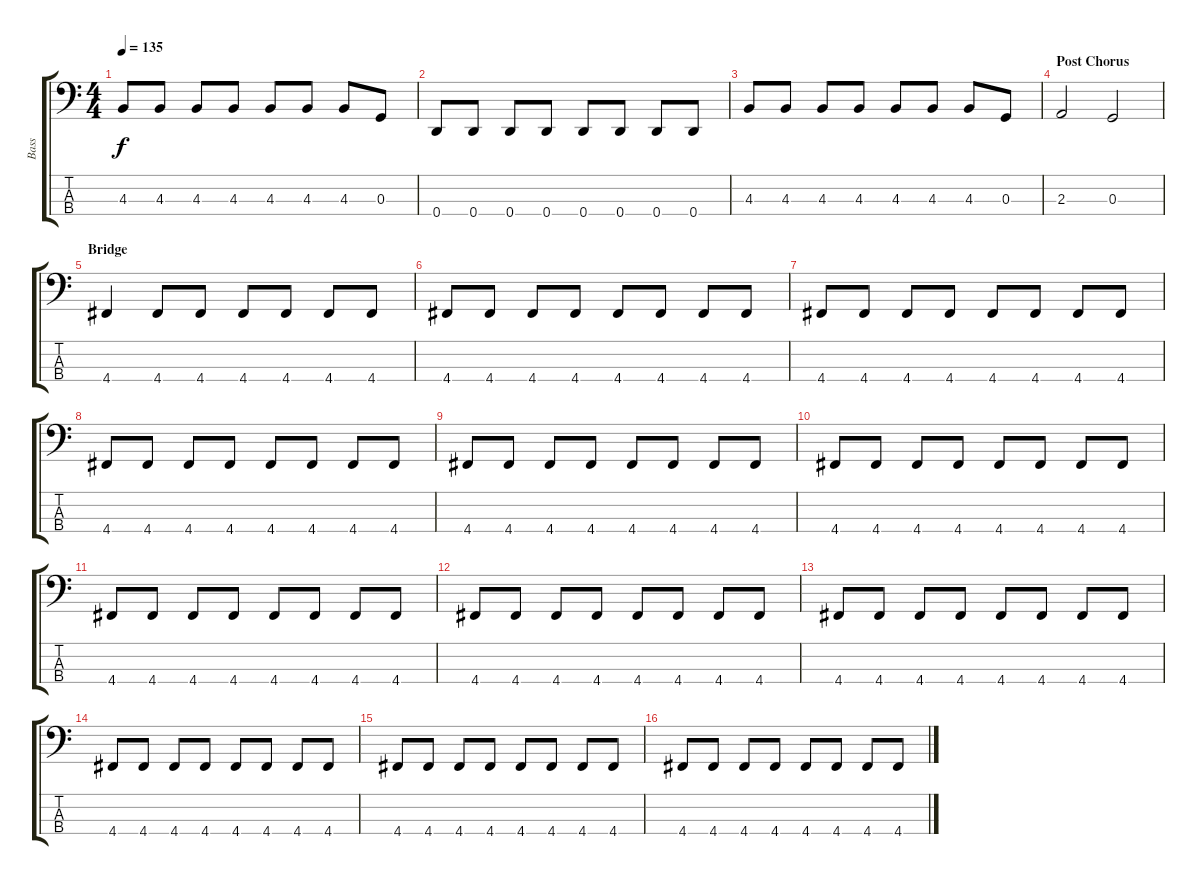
\track ("Bass" "Bass") {instrument electricbassfinger}
\staff {score tabs}
\tuning (F2 C2 G1 D1) {hide}
\ts (4 4)
\tempo 135
\clef f4
\ks c
4.3.8{dy f} 4.3.8 4.3.8 4.3.8 4.3.8 4.3.8 4.3.8 0.3.8 |
0.4.8 0.4.8 0.4.8 0.4.8 0.4.8 0.4.8 0.4.8 0.4.8 |
4.3.8 4.3.8 4.3.8 4.3.8 4.3.8 4.3.8 4.3.8 0.3.8 |
\section ("" "Post Chorus")
2.3.2 0.3.2 |
\section ("" "Bridge")
4.4.4 4.4.8 4.4.8 4.4.8 4.4.8 4.4.8 4.4.8 |
4.4.8 4.4.8 4.4.8 4.4.8 4.4.8 4.4.8 4.4.8 4.4.8 |
4.4.8 4.4.8 4.4.8 4.4.8 4.4.8 4.4.8 4.4.8 4.4.8 |
4.4.8 4.4.8 4.4.8 4.4.8 4.4.8 4.4.8 4.4.8 4.4.8 |
4.4.8 4.4.8 4.4.8 4.4.8 4.4.8 4.4.8 4.4.8 4.4.8 |
4.4.8 4.4.8 4.4.8 4.4.8 4.4.8 4.4.8 4.4.8 4.4.8 |
4.4.8 4.4.8 4.4.8 4.4.8 4.4.8 4.4.8 4.4.8 4.4.8 |
4.4.8 4.4.8 4.4.8 4.4.8 4.4.8 4.4.8 4.4.8 4.4.8 |
4.4.8 4.4.8 4.4.8 4.4.8 4.4.8 4.4.8 4.4.8 4.4.8 |
4.4.8 4.4.8 4.4.8 4.4.8 4.4.8 4.4.8 4.4.8 4.4.8 |
4.4.8 4.4.8 4.4.8 4.4.8 4.4.8 4.4.8 4.4.8 4.4.8 |
4.4.8 4.4.8 4.4.8 4.4.8 4.4.8 4.4.8 4.4.8 4.4.8
